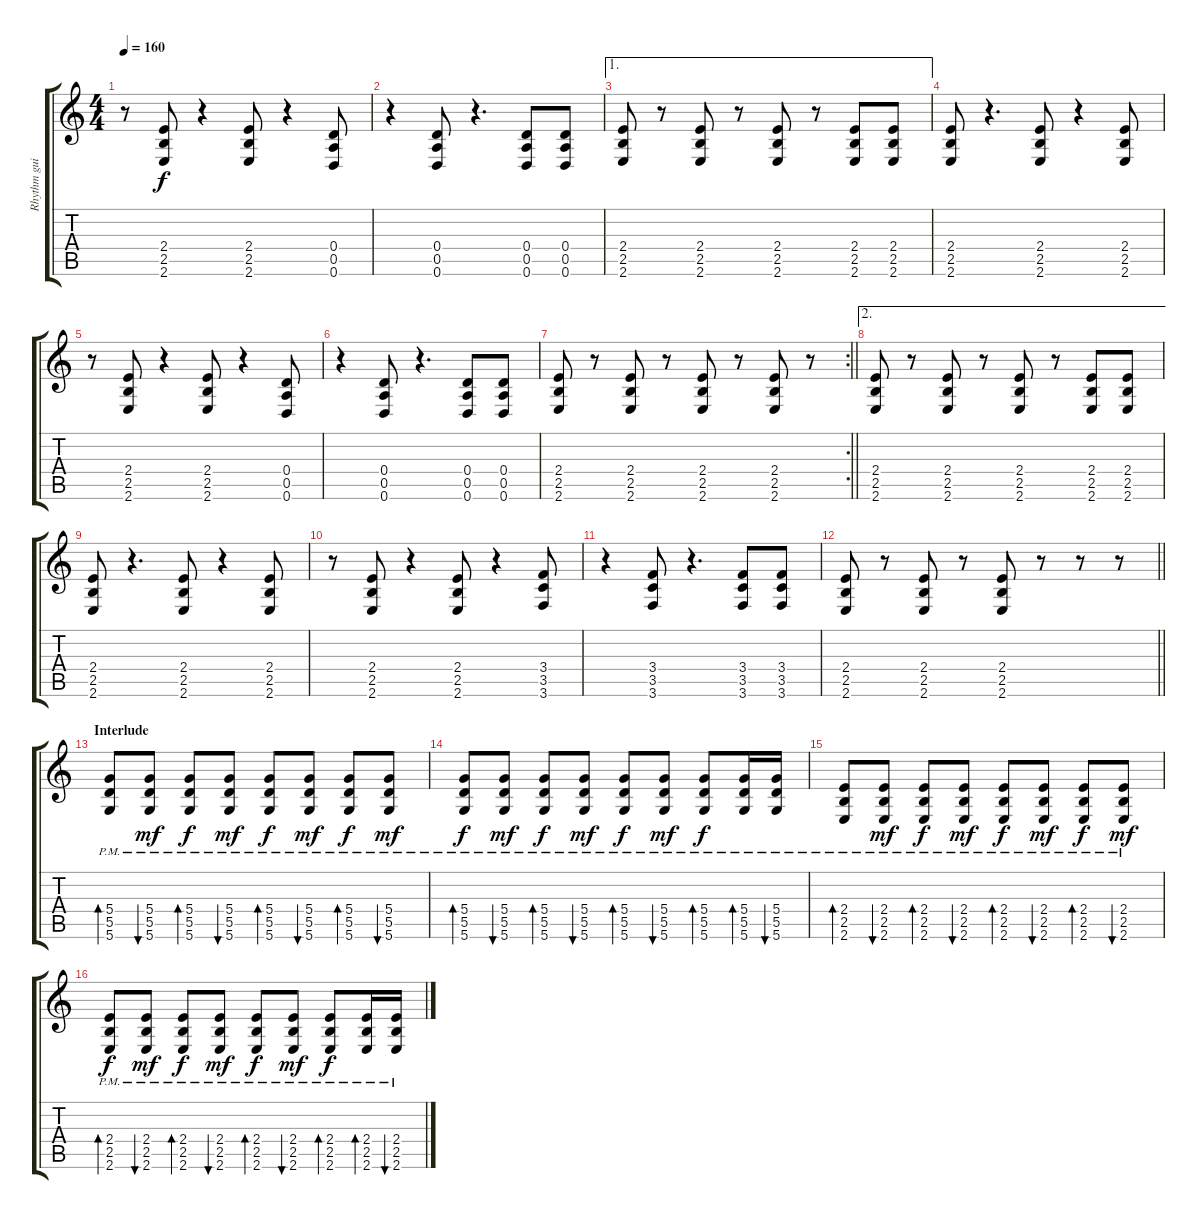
\track ("Rhythm guitar" "Rhythm gui") {instrument acousticguitarsteel}
\staff {score tabs}
\tuning (E4 B3 G3 D3 A2 D2) {hide}
\ts (4 4)
\tempo 160
\clef g2
\ks c
r.8{dy f} (2.4 2.5 2.6).8 r.4 (2.4 2.5 2.6).8 r.4 (0.4 0.5 0.6).8 |
r.4 (0.4 0.5 0.6).8 r.4{d} (0.4 0.5 0.6).8 (0.4 0.5 0.6).8 |
\ae 1
(2.4 2.5 2.6).8 r.8 (2.4 2.5 2.6).8 r.8 (2.4 2.5 2.6).8 r.8 (2.4 2.5 2.6).8 (2.4 2.5 2.6).8 |
(2.4 2.5 2.6).8 r.4{d} (2.4 2.5 2.6).8 r.4 (2.4 2.5 2.6).8 |
r.8 (2.4 2.5 2.6).8 r.4 (2.4 2.5 2.6).8 r.4 (0.4 0.5 0.6).8 |
r.4 (0.4 0.5 0.6).8 r.4{d} (0.4 0.5 0.6).8 (0.4 0.5 0.6).8 |
\rc 2
\barLineRight lightlight
(2.4 2.5 2.6).8 r.8 (2.4 2.5 2.6).8 r.8 (2.4 2.5 2.6).8 r.8 (2.4 2.5 2.6).8 r.8 |
\ae 2
(2.4 2.5 2.6).8 r.8 (2.4 2.5 2.6).8 r.8 (2.4 2.5 2.6).8 r.8 (2.4 2.5 2.6).8 (2.4 2.5 2.6).8 |
(2.4 2.5 2.6).8 r.4{d} (2.4 2.5 2.6).8 r.4 (2.4 2.5 2.6).8 |
r.8 (2.4 2.5 2.6).8 r.4 (2.4 2.5 2.6).8 r.4 (3.4 3.5 3.6).8 |
r.4 (3.4 3.5 3.6).8 r.4{d} (3.4 3.5 3.6).8 (3.4 3.5 3.6).8 |
\barLineRight lightlight
(2.4 2.5 2.6).8 r.8 (2.4 2.5 2.6).8 r.8 (2.4 2.5 2.6).8 r.8 r.8 r.8 |
\section ("" "Interlude")
(5.4{pm} 5.5{pm} 5.6{pm}).8{bd 60} (5.4{pm} 5.5{pm} 5.6{pm}).8{bu 60 dy mf} (5.4{pm} 5.5{pm} 5.6{pm}).8{bd 60 dy f} (5.4{pm} 5.5{pm} 5.6{pm}).8{bu 60 dy mf} (5.4{pm} 5.5{pm} 5.6{pm}).8{bd 60 dy f} (5.4{pm} 5.5{pm} 5.6{pm}).8{bu 60 dy mf} (5.4{pm} 5.5{pm} 5.6{pm}).8{bd 60 dy f} (5.4{pm} 5.5{pm} 5.6{pm}).8{bu 60 dy mf} |
(5.4{pm} 5.5{pm} 5.6{pm}).8{bd 60 dy f} (5.4{pm} 5.5{pm} 5.6{pm}).8{bu 60 dy mf} (5.4{pm} 5.5{pm} 5.6{pm}).8{bd 60 dy f} (5.4{pm} 5.5{pm} 5.6{pm}).8{bu 60 dy mf} (5.4{pm} 5.5{pm} 5.6{pm}).8{bd 60 dy f} (5.4{pm} 5.5{pm} 5.6{pm}).8{bu 60 dy mf} (5.4{pm} 5.5{pm} 5.6{pm}).8{bd 60 dy f} (5.4{pm} 5.5{pm} 5.6{pm}).16{bd 60} (5.4{pm} 5.5{pm} 5.6{pm}).16{bu 60} |
(2.4{pm} 2.5{pm} 2.6{pm}).8{bd 60} (2.4{pm} 2.5{pm} 2.6{pm}).8{bu 60 dy mf} (2.4{pm} 2.5{pm} 2.6{pm}).8{bd 60 dy f} (2.4{pm} 2.5{pm} 2.6{pm}).8{bu 60 dy mf} (2.4{pm} 2.5{pm} 2.6{pm}).8{bd 60 dy f} (2.4{pm} 2.5{pm} 2.6{pm}).8{bu 60 dy mf} (2.4{pm} 2.5{pm} 2.6{pm}).8{bd 60 dy f} (2.4{pm} 2.5{pm} 2.6{pm}).8{bu 60 dy mf} |
(2.4{pm} 2.5{pm} 2.6{pm}).8{bd 60 dy f} (2.4{pm} 2.5{pm} 2.6{pm}).8{bu 60 dy mf} (2.4{pm} 2.5{pm} 2.6{pm}).8{bd 60 dy f} (2.4{pm} 2.5{pm} 2.6{pm}).8{bu 60 dy mf} (2.4{pm} 2.5{pm} 2.6{pm}).8{bd 60 dy f} (2.4{pm} 2.5{pm} 2.6{pm}).8{bu 60 dy mf} (2.4{pm} 2.5{pm} 2.6{pm}).8{bd 60 dy f} (2.4{pm} 2.5{pm} 2.6{pm}).16{bd 60} (2.4{pm} 2.5{pm} 2.6{pm}).16{bu 60}
